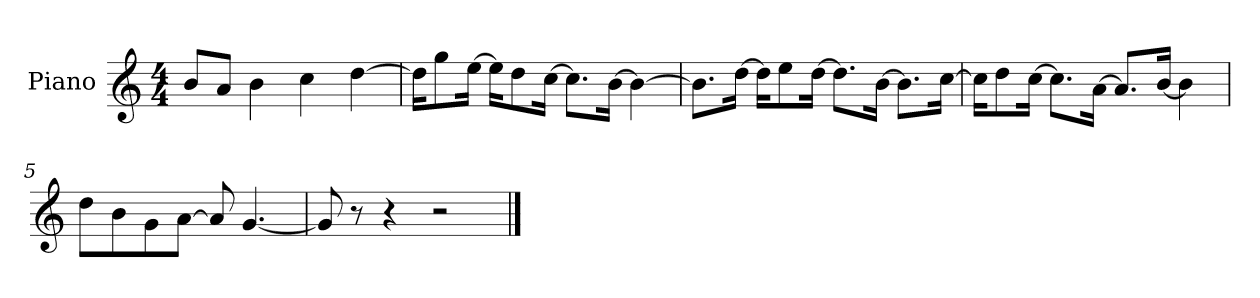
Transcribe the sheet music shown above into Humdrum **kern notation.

**kern
*part1
*staff1
*I"Piano
*I'P-no
*clefG2
*k[]
*M4/4
*MM90
=1
8b/L
8a/J
4b\
4cc\
[4dd\
=2
16dd\KL]
8gg\
[16ee\Jk
16ee\KL]
8dd\
[16cc\Jk
8.cc\L]
[16b\Jk
4b\_
=3
8.b\L]
[16dd\Jk
16dd\KL]
8ee\
[16dd\Jk
8.dd\L]
[16b\Jk
8.b\L]
[16cc\Jk
=4
16cc\KL]
8dd\
[16cc\Jk
8.cc\L]
[16a\Jk
8.a/L]
[16b/Jk
4b\]
!!LO:LB:g=z
=5
8dd\L
8b\
8g\
[8a\J
8a/]
[4.g/
=6
8g/]
8r
4r
2r
==
*-
